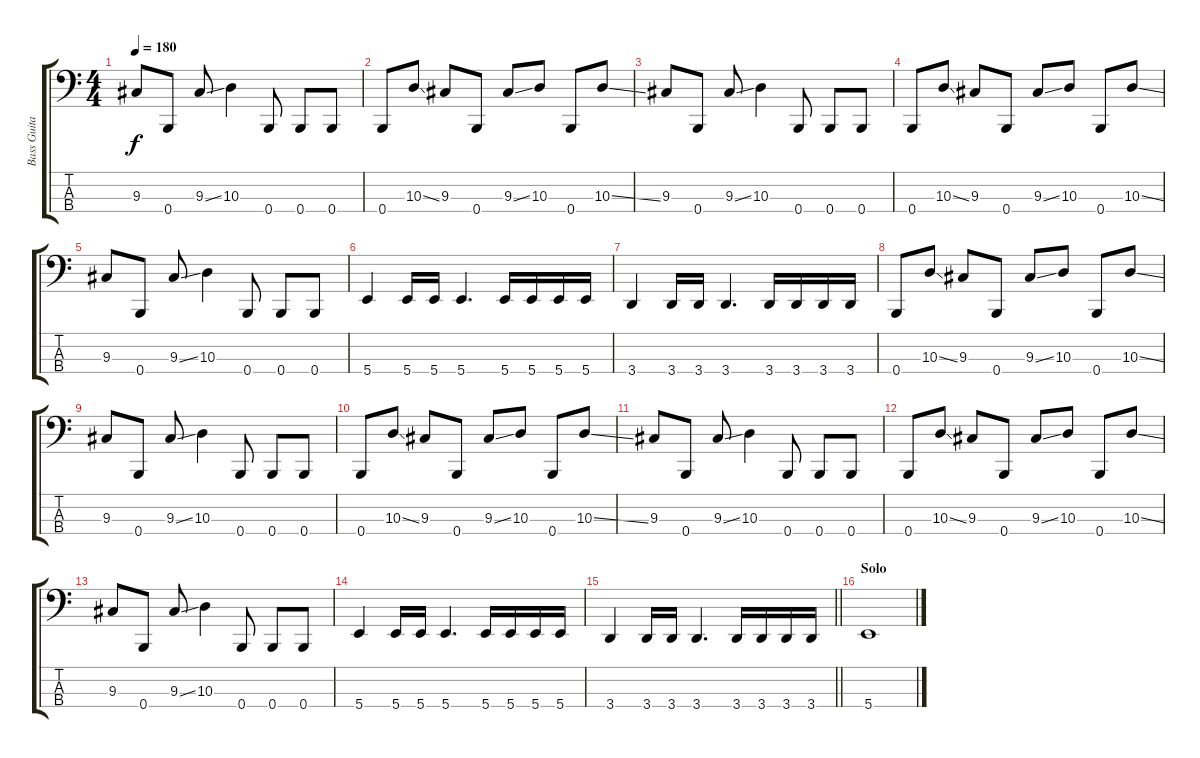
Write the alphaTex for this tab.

\track ("Bass Guitar" "Bass Guita") {instrument electricbassfinger}
\staff {score tabs}
\tuning (D2 A1 E1 B0) {hide}
\ts (4 4)
\tempo 180
\clef f4
\ks c
9.3.8{dy f} 0.4.8 9.3{ss}.8 10.3.4 0.4.8 0.4.8 0.4.8 |
0.4.8 10.3{ss}.8 9.3.8 0.4.8 9.3{ss}.8 10.3.8 0.4.8 10.3{ss}.8 |
9.3.8 0.4.8 9.3{ss}.8 10.3.4 0.4.8 0.4.8 0.4.8 |
0.4.8 10.3{ss}.8 9.3.8 0.4.8 9.3{ss}.8 10.3.8 0.4.8 10.3{ss}.8 |
9.3.8 0.4.8 9.3{ss}.8 10.3.4 0.4.8 0.4.8 0.4.8 |
5.4.4 5.4.16 5.4.16 5.4.4{d} 5.4.16 5.4.16 5.4.16 5.4.16 |
3.4.4 3.4.16 3.4.16 3.4.4{d} 3.4.16 3.4.16 3.4.16 3.4.16 |
0.4.8 10.3{ss}.8 9.3.8 0.4.8 9.3{ss}.8 10.3.8 0.4.8 10.3{ss}.8 |
9.3.8 0.4.8 9.3{ss}.8 10.3.4 0.4.8 0.4.8 0.4.8 |
0.4.8 10.3{ss}.8 9.3.8 0.4.8 9.3{ss}.8 10.3.8 0.4.8 10.3{ss}.8 |
9.3.8 0.4.8 9.3{ss}.8 10.3.4 0.4.8 0.4.8 0.4.8 |
0.4.8 10.3{ss}.8 9.3.8 0.4.8 9.3{ss}.8 10.3.8 0.4.8 10.3{ss}.8 |
9.3.8 0.4.8 9.3{ss}.8 10.3.4 0.4.8 0.4.8 0.4.8 |
5.4.4 5.4.16 5.4.16 5.4.4{d} 5.4.16 5.4.16 5.4.16 5.4.16 |
\barLineRight lightlight
3.4.4 3.4.16 3.4.16 3.4.4{d} 3.4.16 3.4.16 3.4.16 3.4.16 |
\section ("" "Solo")
5.4.1
